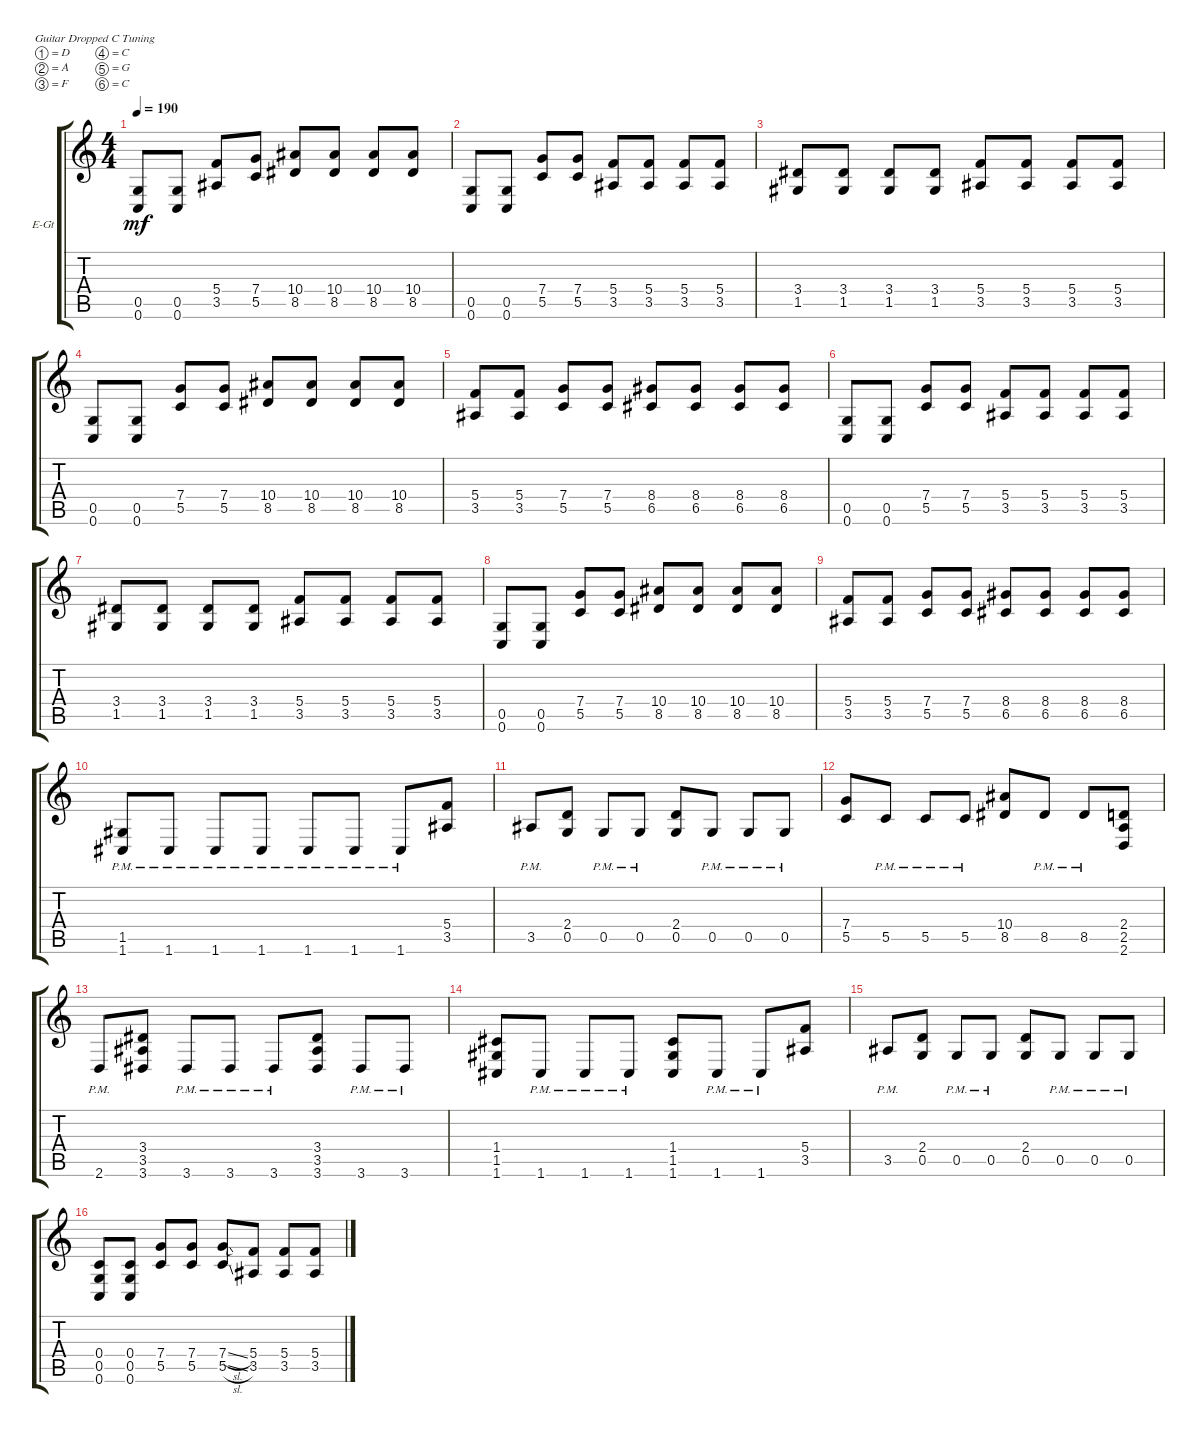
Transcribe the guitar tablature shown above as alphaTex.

\defaultSystemsLayout 4
\bracketExtendMode groupsimilarinstruments
\firstSystemTrackNameOrientation horizontal
\otherSystemsTrackNameOrientation horizontal
\track ("Electric Guitar" "E-Gt") {instrument distortionguitar}
\staff {score tabs}
\tuning (D4 A3 F3 C3 G2 C2)
\ts (4 4)
\tempo 190
\clef g2
\ks c
(0.6 0.5).8{dy mf} (0.6 0.5).8 (3.5 5.4).8 (5.5 7.4).8 (8.5 10.4).8 (8.5 10.4).8 (8.5 10.4).8 (8.5 10.4).8 |
(0.6 0.5).8 (0.5 0.6).8 (5.5 7.4).8 (5.5 7.4).8 (3.5 5.4).8 (3.5 5.4).8 (3.5 5.4).8 (3.5 5.4).8 |
(1.5 3.4).8 (1.5 3.4).8 (1.5 3.4).8 (1.5 3.4).8 (3.5 5.4).8 (3.5 5.4).8 (3.5 5.4).8 (3.5 5.4).8 |
(0.6 0.5).8 (0.6 0.5).8 (5.5 7.4).8 (5.5 7.4).8 (8.5 10.4).8 (8.5 10.4).8 (8.5 10.4).8 (8.5 10.4).8 |
(3.5 5.4).8 (3.5 5.4).8 (5.5 7.4).8 (5.5 7.4).8 (6.5 8.4).8 (6.5 8.4).8 (6.5 8.4).8 (6.5 8.4).8 |
(0.6 0.5).8 (0.5 0.6).8 (5.5 7.4).8 (5.5 7.4).8 (3.5 5.4).8 (3.5 5.4).8 (3.5 5.4).8 (3.5 5.4).8 |
(1.5 3.4).8 (1.5 3.4).8 (1.5 3.4).8 (1.5 3.4).8 (3.5 5.4).8 (3.5 5.4).8 (3.5 5.4).8 (3.5 5.4).8 |
(0.6 0.5).8 (0.6 0.5).8 (5.5 7.4).8 (5.5 7.4).8 (8.5 10.4).8 (8.5 10.4).8 (8.5 10.4).8 (8.5 10.4).8 |
(3.5 5.4).8 (3.5 5.4).8 (5.5 7.4).8 (5.5 7.4).8 (6.5 8.4).8 (6.5 8.4).8 (6.5 8.4).8 (6.5 8.4).8 |
(1.6 1.5{pm}).8 1.6{pm}.8 1.6{pm}.8 1.6{pm}.8 1.6{pm}.8 1.6{pm}.8 1.6{pm}.8 (3.5 5.4).8 |
3.5{pm}.8 (0.5 2.4).8 0.5{pm}.8 0.5{pm}.8 (0.5 2.4).8 0.5{pm}.8 0.5{pm}.8 0.5{pm}.8 |
(5.5 7.4).8 5.5{pm}.8 5.5{pm}.8 5.5{pm}.8 (8.5 10.4).8 8.5{pm}.8 8.5{pm}.8 (2.5 2.6 2.4).8 |
2.6{pm}.8 (3.6 3.5 3.4).8 3.6{pm}.8 3.6{pm}.8 3.6{pm}.8 (3.6 3.5 3.4).8 3.6{pm}.8 3.6{pm}.8 |
(1.6 1.5 1.4).8 1.6{pm}.8 1.6{pm}.8 1.6{pm}.8 (1.6 1.5 1.4).8 1.6{pm}.8 1.6{pm}.8 (3.5 5.4).8 |
3.5{pm}.8 (0.5 2.4).8 0.5{pm}.8 0.5{pm}.8 (0.5 2.4).8 0.5{pm}.8 0.5{pm}.8 0.5{pm}.8 |
(0.6 0.5 0.4).8 (0.6 0.5 0.4).8 (5.5 7.4).8 (5.5 7.4).8 (5.5{sl} 7.4{sl}).8 (3.5 5.4).8 (3.5 5.4).8 (3.5 5.4).8
